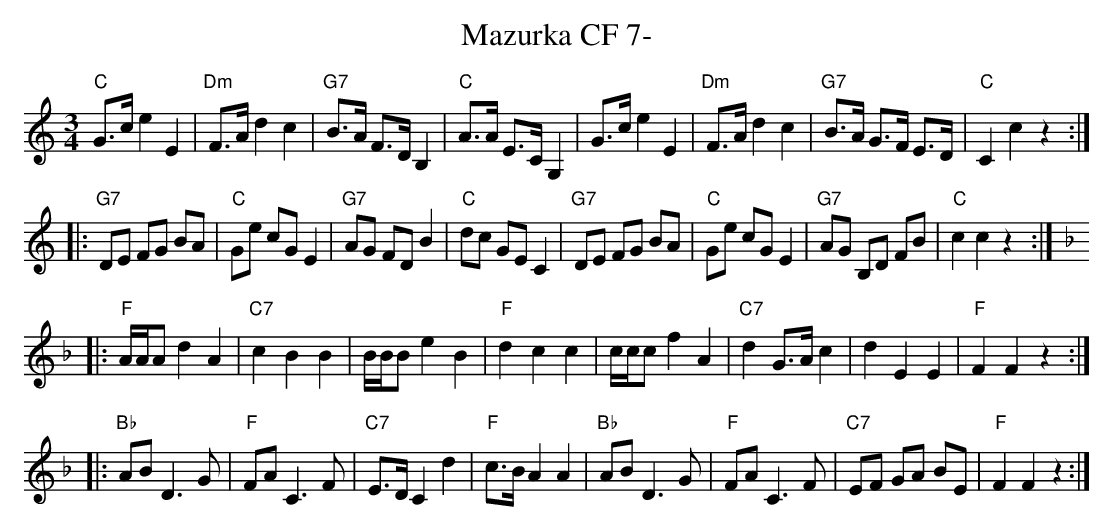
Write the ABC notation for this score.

X:1
T:Mazurka CF 7-
M:3/4
L:1/8
K:Cmaj
"C"G>c e2E2 | "Dm"F>A d2c2 | "G7"B>A F>D B,2 | "C"A>A E>C G,2 | G>c e2E2 | "Dm"F>A d2c2 | "G7"B>A G>F E>D | "C"C2c2z2 ::
"G7"DE FG BA | "C"Ge cG E2 | "G7"AG FD B2 | "C"dc GE C2 | "G7"DE FG BA | "C"Ge cG E2 | "G7"AG B,D FB | "C"c2c2z2 :: [K:Fmaj]
"F"A/2A/2A d2A2 | "C7"c2B2B2 | B/2B/2B e2B2 | "F"d2c2c2 | c/2c/2c f2A2 | "C7"d2 G>A c2 | d2E2E2 | "F"F2F2z2 ::
"Bb"AB D3G | "F"FA C3F | "C7"E>D C2d2 | "F"c>B A2A2 | "Bb"AB D3G | "F"FA C3F | "C7"EF GA BE | "F"F2F2z2 :|
